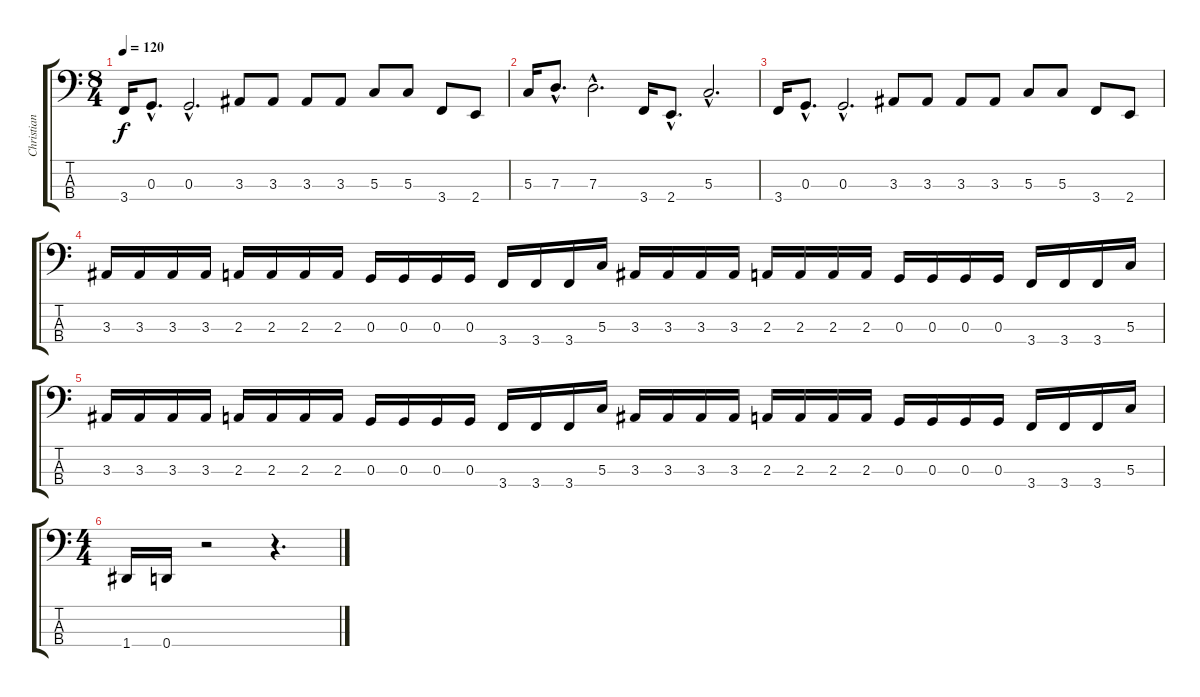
\track ("Christian Giesler" "Christian ") {instrument electricbassfinger}
\staff {score tabs}
\tuning (F2 C2 G1 D1) {hide}
\ts (8 4)
\tempo 120
\clef f4
\ks c
3.4.16{dy f} 0.3{hac}.8{d} 0.3{hac}.2{d} 3.3.8 3.3.8 3.3.8 3.3.8 5.3.8 5.3.8 3.4.8 2.4.8 |
5.3.16 7.3{hac}.8{d} 7.3{hac}.2{d} 3.4.16 2.4{hac}.8{d} 5.3{hac}.2{d} |
3.4.16 0.3{hac}.8{d} 0.3{hac}.2{d} 3.3.8 3.3.8 3.3.8 3.3.8 5.3.8 5.3.8 3.4.8 2.4.8 |
3.3.16 3.3.16 3.3.16 3.3.16 2.3.16 2.3.16 2.3.16 2.3.16 0.3.16 0.3.16 0.3.16 0.3.16 3.4.16 3.4.16 3.4.16 5.3.16 3.3.16 3.3.16 3.3.16 3.3.16 2.3.16 2.3.16 2.3.16 2.3.16 0.3.16 0.3.16 0.3.16 0.3.16 3.4.16 3.4.16 3.4.16 5.3.16 |
3.3.16 3.3.16 3.3.16 3.3.16 2.3.16 2.3.16 2.3.16 2.3.16 0.3.16 0.3.16 0.3.16 0.3.16 3.4.16 3.4.16 3.4.16 5.3.16 3.3.16 3.3.16 3.3.16 3.3.16 2.3.16 2.3.16 2.3.16 2.3.16 0.3.16 0.3.16 0.3.16 0.3.16 3.4.16 3.4.16 3.4.16 5.3.16 |
\ts (4 4)
1.4.16 0.4.16 r.2 r.4{d}
